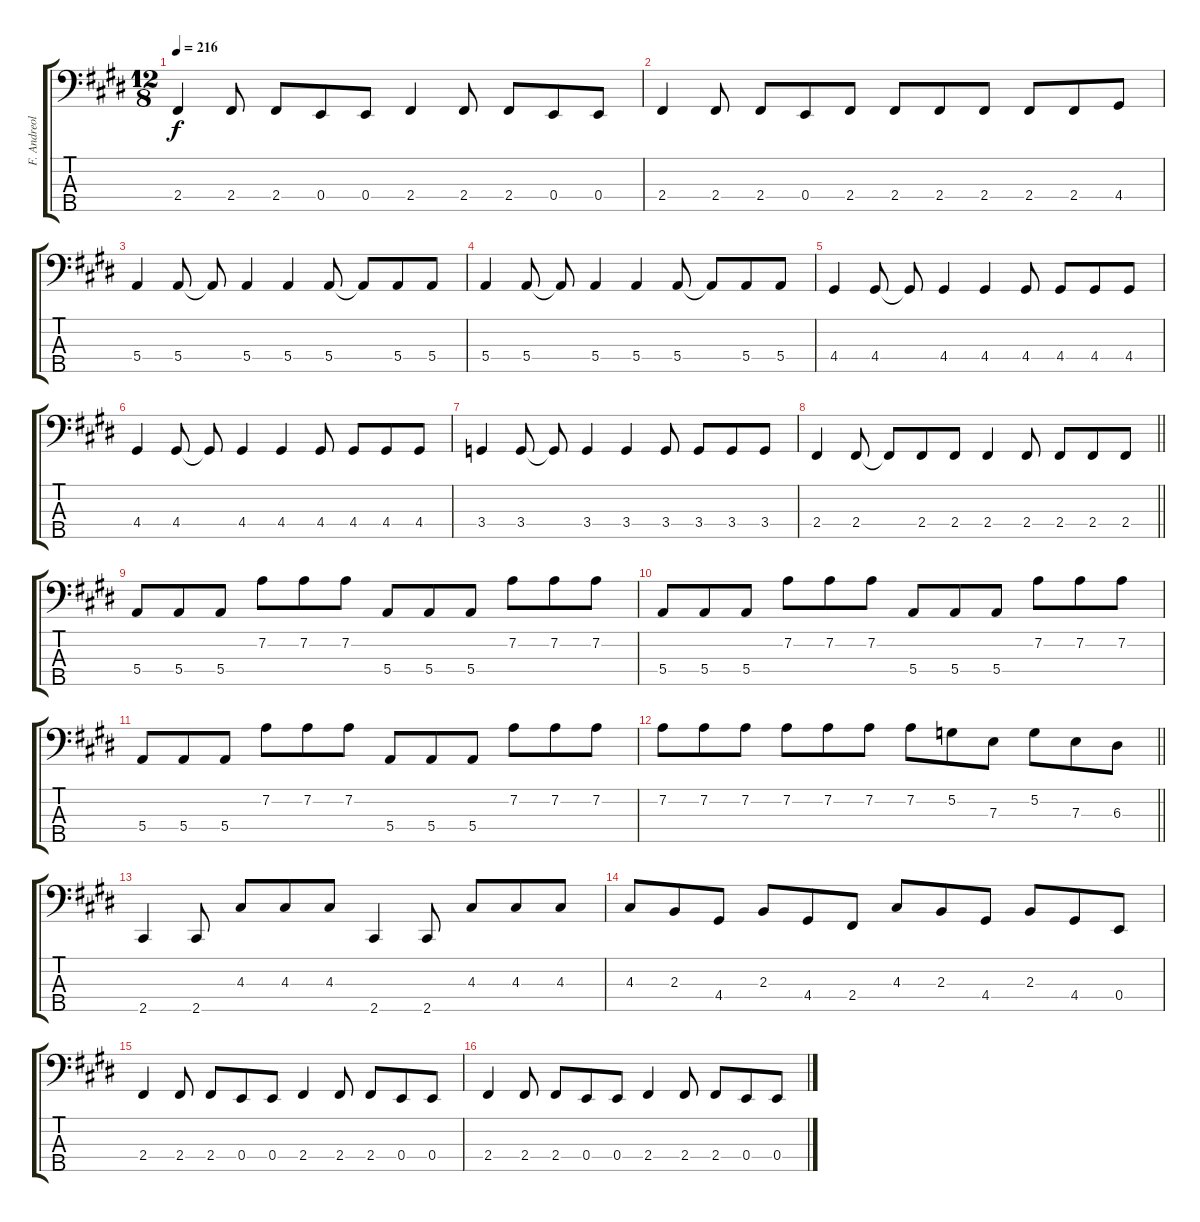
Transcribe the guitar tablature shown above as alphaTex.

\track ("F. Andreoli" "F. Andreol") {instrument electricbassfinger}
\staff {score tabs}
\tuning (G2 D2 A1 E1 B0) {hide}
\ts (12 8)
\tempo 216
\clef f4
\ks e
2.4.4{dy f} 2.4.8 2.4.8 0.4.8 0.4.8 2.4.4 2.4.8 2.4.8 0.4.8 0.4.8 |
2.4.4 2.4.8 2.4.8 0.4.8 2.4.8 2.4.8 2.4.8 2.4.8 2.4.8 2.4.8 4.4.8 |
5.4.4 5.4.8 5.4{t}.8 5.4.4 5.4.4 5.4.8 5.4{t}.8 5.4.8 5.4.8 |
5.4.4 5.4.8 5.4{t}.8 5.4.4 5.4.4 5.4.8 5.4{t}.8 5.4.8 5.4.8 |
4.4.4 4.4.8 4.4{t}.8 4.4.4 4.4.4 4.4.8 4.4.8 4.4.8 4.4.8 |
4.4.4 4.4.8 4.4{t}.8 4.4.4 4.4.4 4.4.8 4.4.8 4.4.8 4.4.8 |
3.4.4 3.4.8 3.4{t}.8 3.4.4 3.4.4 3.4.8 3.4.8 3.4.8 3.4.8 |
\barLineRight lightlight
2.4.4 2.4.8 2.4{t}.8 2.4.8 2.4.8 2.4.4 2.4.8 2.4.8 2.4.8 2.4.8 |
5.4.8 5.4.8 5.4.8 7.2.8 7.2.8 7.2.8 5.4.8 5.4.8 5.4.8 7.2.8 7.2.8 7.2.8 |
5.4.8 5.4.8 5.4.8 7.2.8 7.2.8 7.2.8 5.4.8 5.4.8 5.4.8 7.2.8 7.2.8 7.2.8 |
5.4.8 5.4.8 5.4.8 7.2.8 7.2.8 7.2.8 5.4.8 5.4.8 5.4.8 7.2.8 7.2.8 7.2.8 |
\barLineRight lightlight
7.2.8 7.2.8 7.2.8 7.2.8 7.2.8 7.2.8 7.2.8 5.2.8 7.3.8 5.2.8 7.3.8 6.3.8 |
2.5.4 2.5.8 4.3.8 4.3.8 4.3.8 2.5.4 2.5.8 4.3.8 4.3.8 4.3.8 |
4.3.8 2.3.8 4.4.8 2.3.8 4.4.8 2.4.8 4.3.8 2.3.8 4.4.8 2.3.8 4.4.8 0.4.8 |
2.4.4 2.4.8 2.4.8 0.4.8 0.4.8 2.4.4 2.4.8 2.4.8 0.4.8 0.4.8 |
2.4.4 2.4.8 2.4.8 0.4.8 0.4.8 2.4.4 2.4.8 2.4.8 0.4.8 0.4.8
